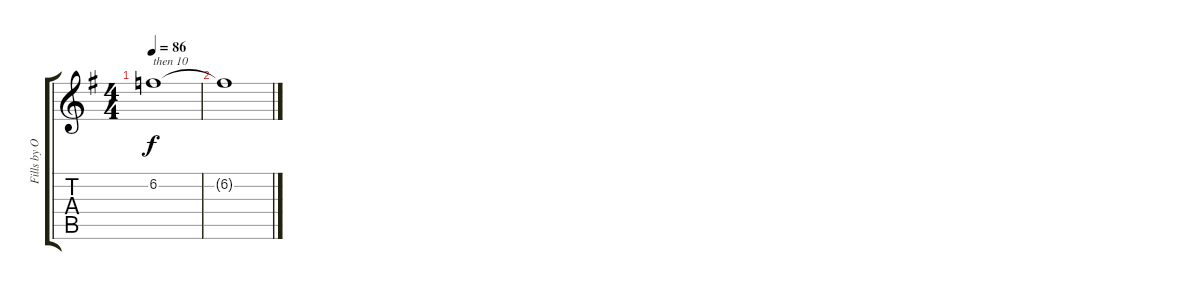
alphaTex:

\track ("Fills by Other Guitars" "Fills by O") {instrument overdrivenguitar}
\staff {score tabs}
\tuning (E4 B3 G3 D3 A2 D2) {hide}
\ts (4 4)
\tempo 86
\clef g2
\ks g
6.2{t}.1{txt "then 10" dy f volume 13} |
6.2{t}.1
